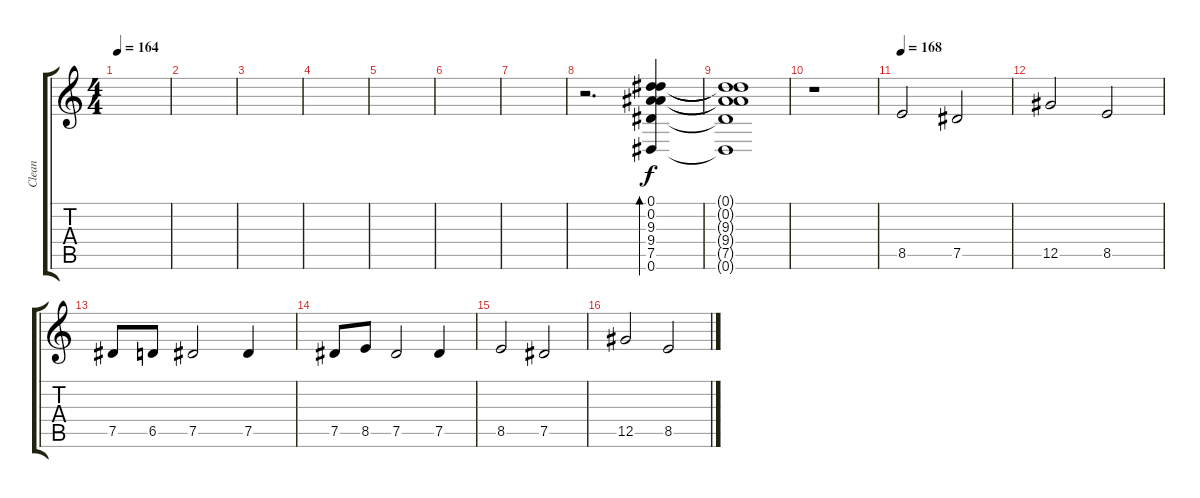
\track ("Clean" "Clean") {instrument acousticguitarsteel}
\staff {score tabs}
\tuning (Eb4 Bb3 Gb3 Db3 Ab2 Eb2) {hide}
\ts (4 4)
\tempo 164
\clef g2
\ks c
|
|
|
|
|
|
|
r.2{d} (0.1 0.2 9.3 9.4 7.5 0.6).4{bd 60} |
(0.1{t} 0.2{t} 9.3{t} 9.4{t} 7.5{t} 0.6{t}).1 |
r.1 |
\tempo 168
8.5.2 7.5.2 |
12.5.2 8.5.2 |
7.5.8 6.5.8 7.5.2 7.5.4 |
7.5.8 8.5.8 7.5.2 7.5.4 |
8.5.2 7.5.2 |
12.5.2 8.5.2
